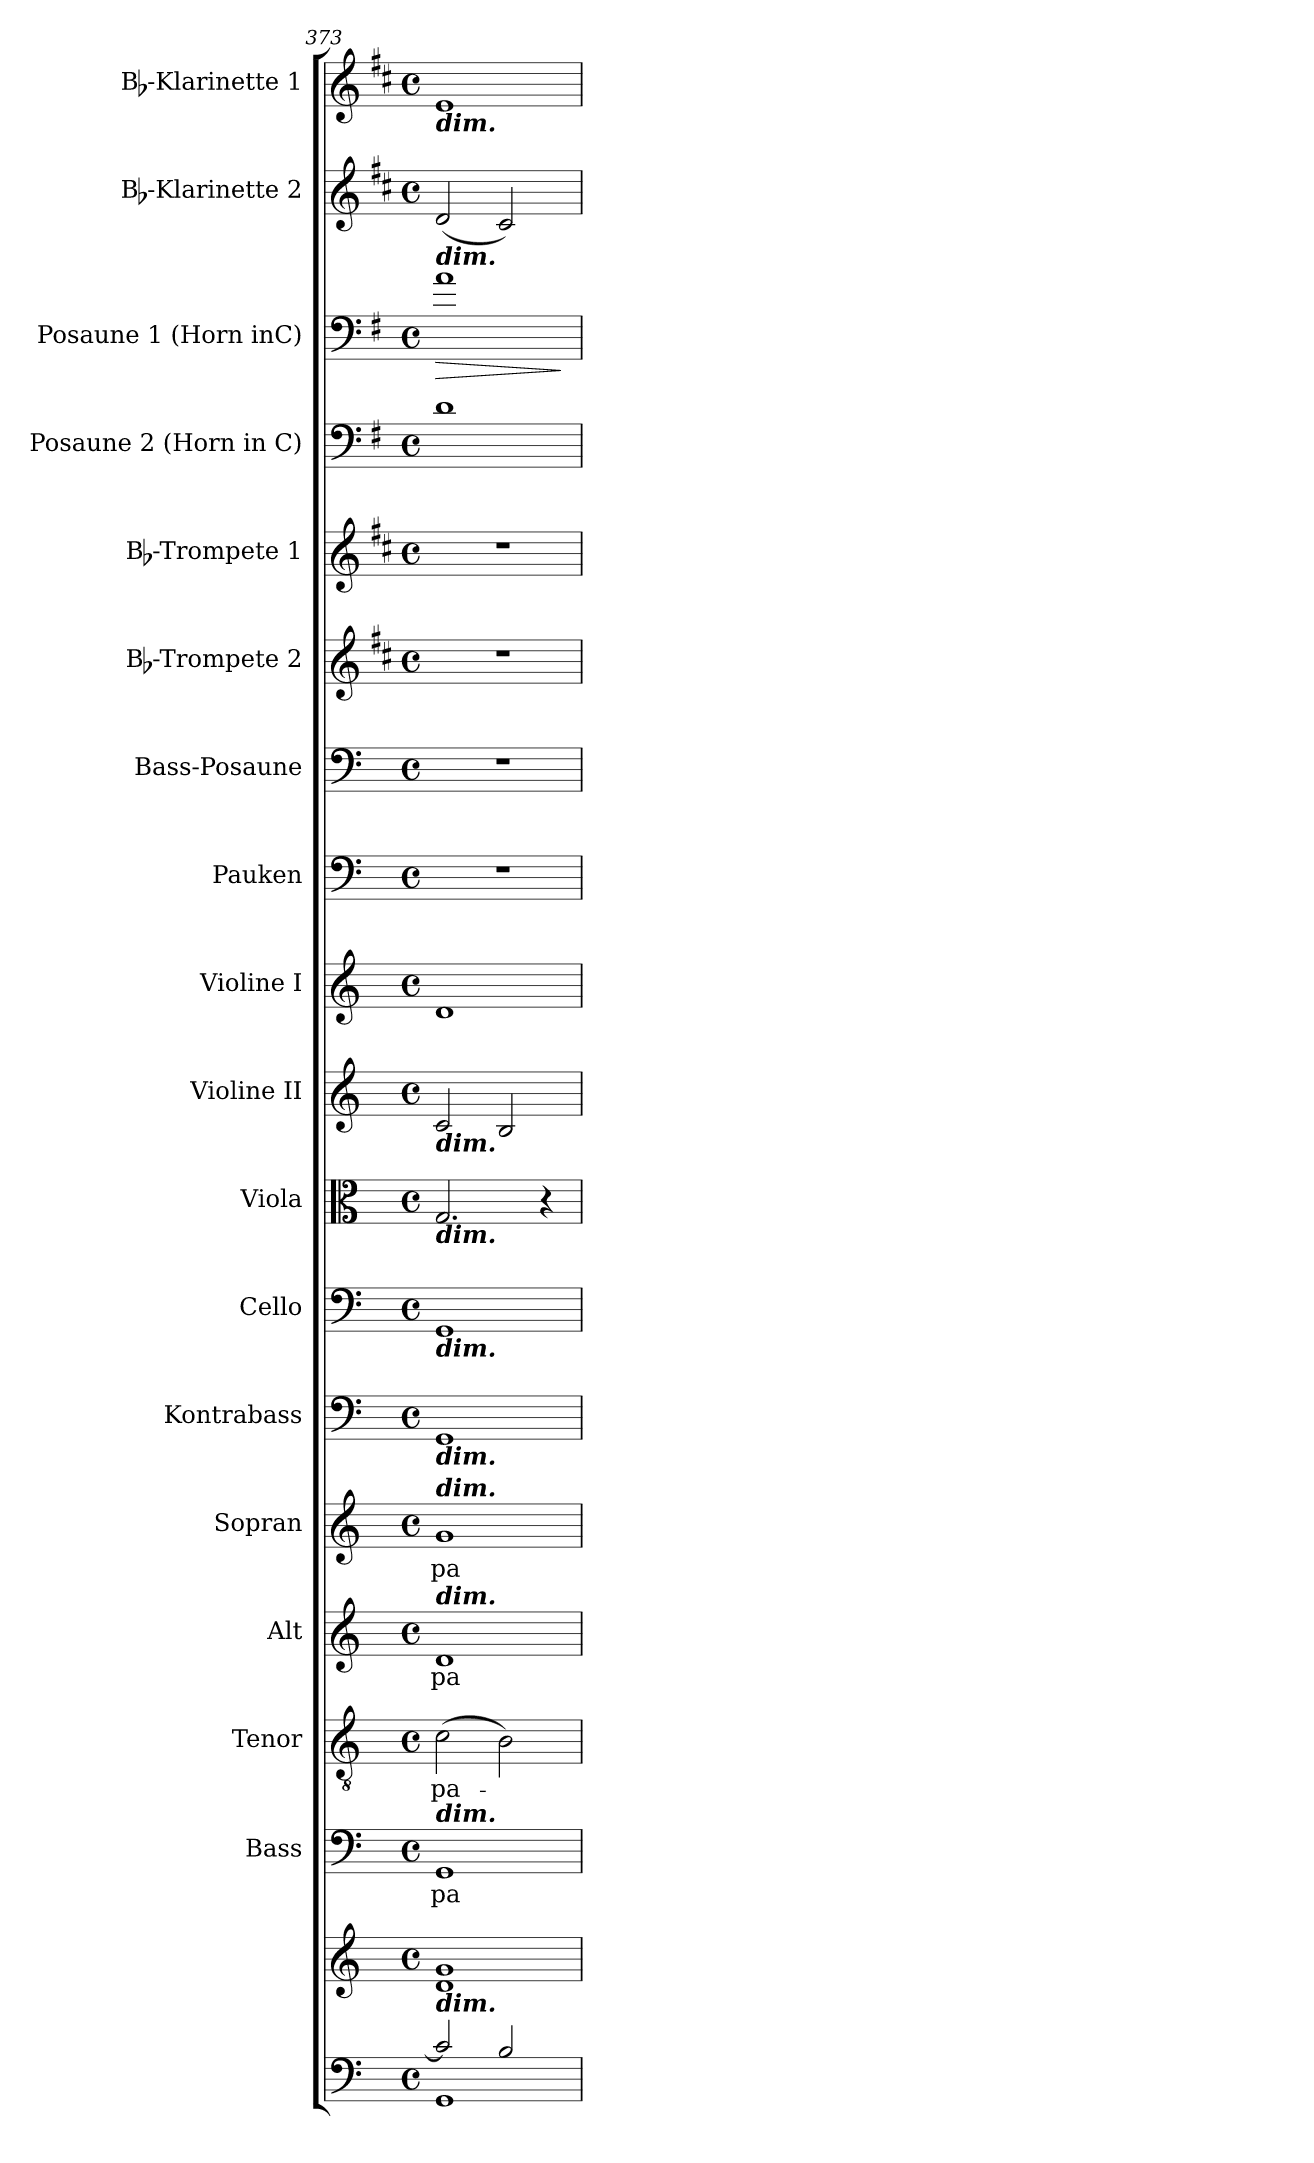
**kern	**kern	**kern	**text	**kern	**text	**kern	**text	**kern	**text	**kern	**kern	**kern	**kern	**kern	**kern	**kern	**kern	**kern	**kern	**kern	**dynam	**kern	**kern
*part18	*part18	*part17	*part17	*part16	*part16	*part15	*part15	*part14	*part14	*part13	*part12	*part11	*part10	*part9	*part8	*part7	*part6	*part5	*part4	*part3	*part3	*part2	*part1
*staff19	*staff18	*staff17	*staff17	*staff16	*staff16	*staff15	*staff15	*staff14	*staff14	*staff13	*staff12	*staff11	*staff10	*staff9	*staff8	*staff7	*staff6	*staff5	*staff4	*staff3	*staff3	*staff2	*staff1
*	*	*I"Bass	*	*I"Tenor	*	*I"Alt	*	*I"Sopran	*	*I"Kontrabass	*I"Cello	*I"Viola	*I"Violine II	*I"Violine I	*I"Pauken	*I"Bass-Posaune	*I"Bb-Trompete 2	*I"Bb-Trompete 1	*I"Posaune 2 (Horn in C)	*I"Posaune 1 (Horn inC)	*	*I"Bb-Klarinette 2	*I"Bb-Klarinette 1
*	*	*I'B.	*	*I'T.	*	*I'A.	*	*I'S.	*	*I'Kb.	*	*I'Vla.	*I'Vl. II	*I'Vl. I	*I'Pk.	*I'B-Pos.	*I'Bb Trp. 2	*I'Bb Trp. 1	*I'Pos. 2	*I'Pos. 1	*	*I'Bb Kl. 2	*I'Bb Kl. 1
*clefF4	*clefG2	*clefF4	*	*clefGv2	*	*clefG2	*	*clefG2	*	*clefF4	*clefF4	*clefC3	*clefG2	*clefG2	*clefF4	*clefF4	*clefG2	*clefG2	*clefF4	*clefF4	*	*clefG2	*clefG2
*	*	*	*	*	*	*	*	*	*	*ITrd7c12	*	*	*	*	*	*	*ITrd1c2	*ITrd1c2	*ITrd4c7	*ITrd4c7	*	*ITrd1c2	*ITrd1c2
*k[]	*k[]	*k[]	*	*k[]	*	*k[]	*	*k[]	*	*k[]	*k[]	*k[]	*k[]	*k[]	*k[]	*k[]	*k[]	*k[]	*k[]	*k[]	*	*k[]	*k[]
*C:	*C:	*C:	*	*C:	*	*C:	*	*C:	*	*C:	*C:	*C:	*C:	*C:	*C:	*C:	*C:	*C:	*C:	*C:	*	*C:	*C:
*M4/4	*M4/4	*M4/4	*	*M4/4	*	*M4/4	*	*M4/4	*	*M4/4	*M4/4	*M4/4	*M4/4	*M4/4	*M4/4	*M4/4	*M4/4	*M4/4	*M4/4	*M4/4	*	*M4/4	*M4/4
*met(c)	*met(c)	*met(c)	*	*met(c)	*	*met(c)	*	*met(c)	*	*met(c)	*met(c)	*met(c)	*met(c)	*met(c)	*met(c)	*met(c)	*met(c)	*met(c)	*met(c)	*met(c)	*	*met(c)	*met(c)
=373	=373	=373	=373	=373	=373	=373	=373	=373	=373	=373	=373	=373	=373	=373	=373	=373	=373	=373	=373	=373	=373	=373	=373
*^	*^	*	*	*	*	*	*	*	*	*	*	*	*	*	*	*	*	*	*	*	*	*	*
!	!	!	!	!	!	!	!	!	!	!	!	!	!	!	!	!	!	!	!	!	!	!	!	!	!LO:TX:b:Bi:t=dim.
!	!	!	!	!	!	!	!	!	!	!	!	!	!	!	!	!	!	!	!	!	!	!	!	!LO:TX:b:Bi:t=dim.	!
!	!	!	!	!	!	!	!	!	!	!	!	!	!	!	!LO:TX:b:Bi:t=dim.	!	!	!	!	!	!	!	!	!	!
!	!	!	!	!	!	!	!	!	!	!	!	!	!	!LO:TX:b:Bi:t=dim.	!	!	!	!	!	!	!	!	!	!	!
!	!	!	!	!	!	!	!	!	!	!	!	!	!LO:TX:b:Bi:t=dim.	!	!	!	!	!	!	!	!	!	!	!	!
!	!	!	!	!	!	!	!	!	!	!	!	!LO:TX:b:Bi:t=dim.	!	!	!	!	!	!	!	!	!	!	!	!	!
!	!	!	!	!	!	!	!	!	!	!LO:TX:a:Bi:t=dim.	!	!	!	!	!	!	!	!	!	!	!	!	!	!	!
!	!	!	!	!	!	!	!	!LO:TX:a:Bi:t=dim.	!	!	!	!	!	!	!	!	!	!	!	!	!	!	!	!	!
!	!	!	!	!LO:TX:a:Bi:t=dim.	!	!	!	!	!	!	!	!	!	!	!	!	!	!	!	!	!	!	!	!	!
!	!	!LO:TX:b:Bi:t=dim.	!	!	!	!	!	!	!	!	!	!	!	!	!	!	!	!	!	!	!	!	!	!	!
!	!	!	!	!	!LO:LY:b	!	!LO:LY:b	!	!LO:LY:b	!	!LO:LY:b	!	!	!	!	!	!	!	!	!	!	!	!LO:HP:b	!	!
2c/]	1GG	1g	1d	1GG	pa-	(>2c\	pa-	1d	pa-	1g	pa-	1GGG	1GG	2.G/	2c/	1d	1r	1r	1r	1r	1G	1d	>	(<2c/	1d
2B/	.	.	.	.	.	2B\)	.	.	.	.	.	.	.	.	2B/	.	.	.	.	.	.	.	.	2B/)	.
.	.	.	.	.	.	.	.	.	.	.	.	.	.	4r	.	.	.	.	.	.	.	.	.	.	.
*v	*v	*	*	*	*	*	*	*	*	*	*	*	*	*	*	*	*	*	*	*	*	*	*	*	*
*	*v	*v	*	*	*	*	*	*	*	*	*	*	*	*	*	*	*	*	*	*	*	*	*	*
.	.	.	.	.	.	.	.	.	.	.	.	.	.	.	.	.	.	.	.	.	]	.	.
=	=	=	=	=	=	=	=	=	=	=	=	=	=	=	=	=	=	=	=	=	=	=	=
*-	*-	*-	*-	*-	*-	*-	*-	*-	*-	*-	*-	*-	*-	*-	*-	*-	*-	*-	*-	*-	*-	*-	*-
